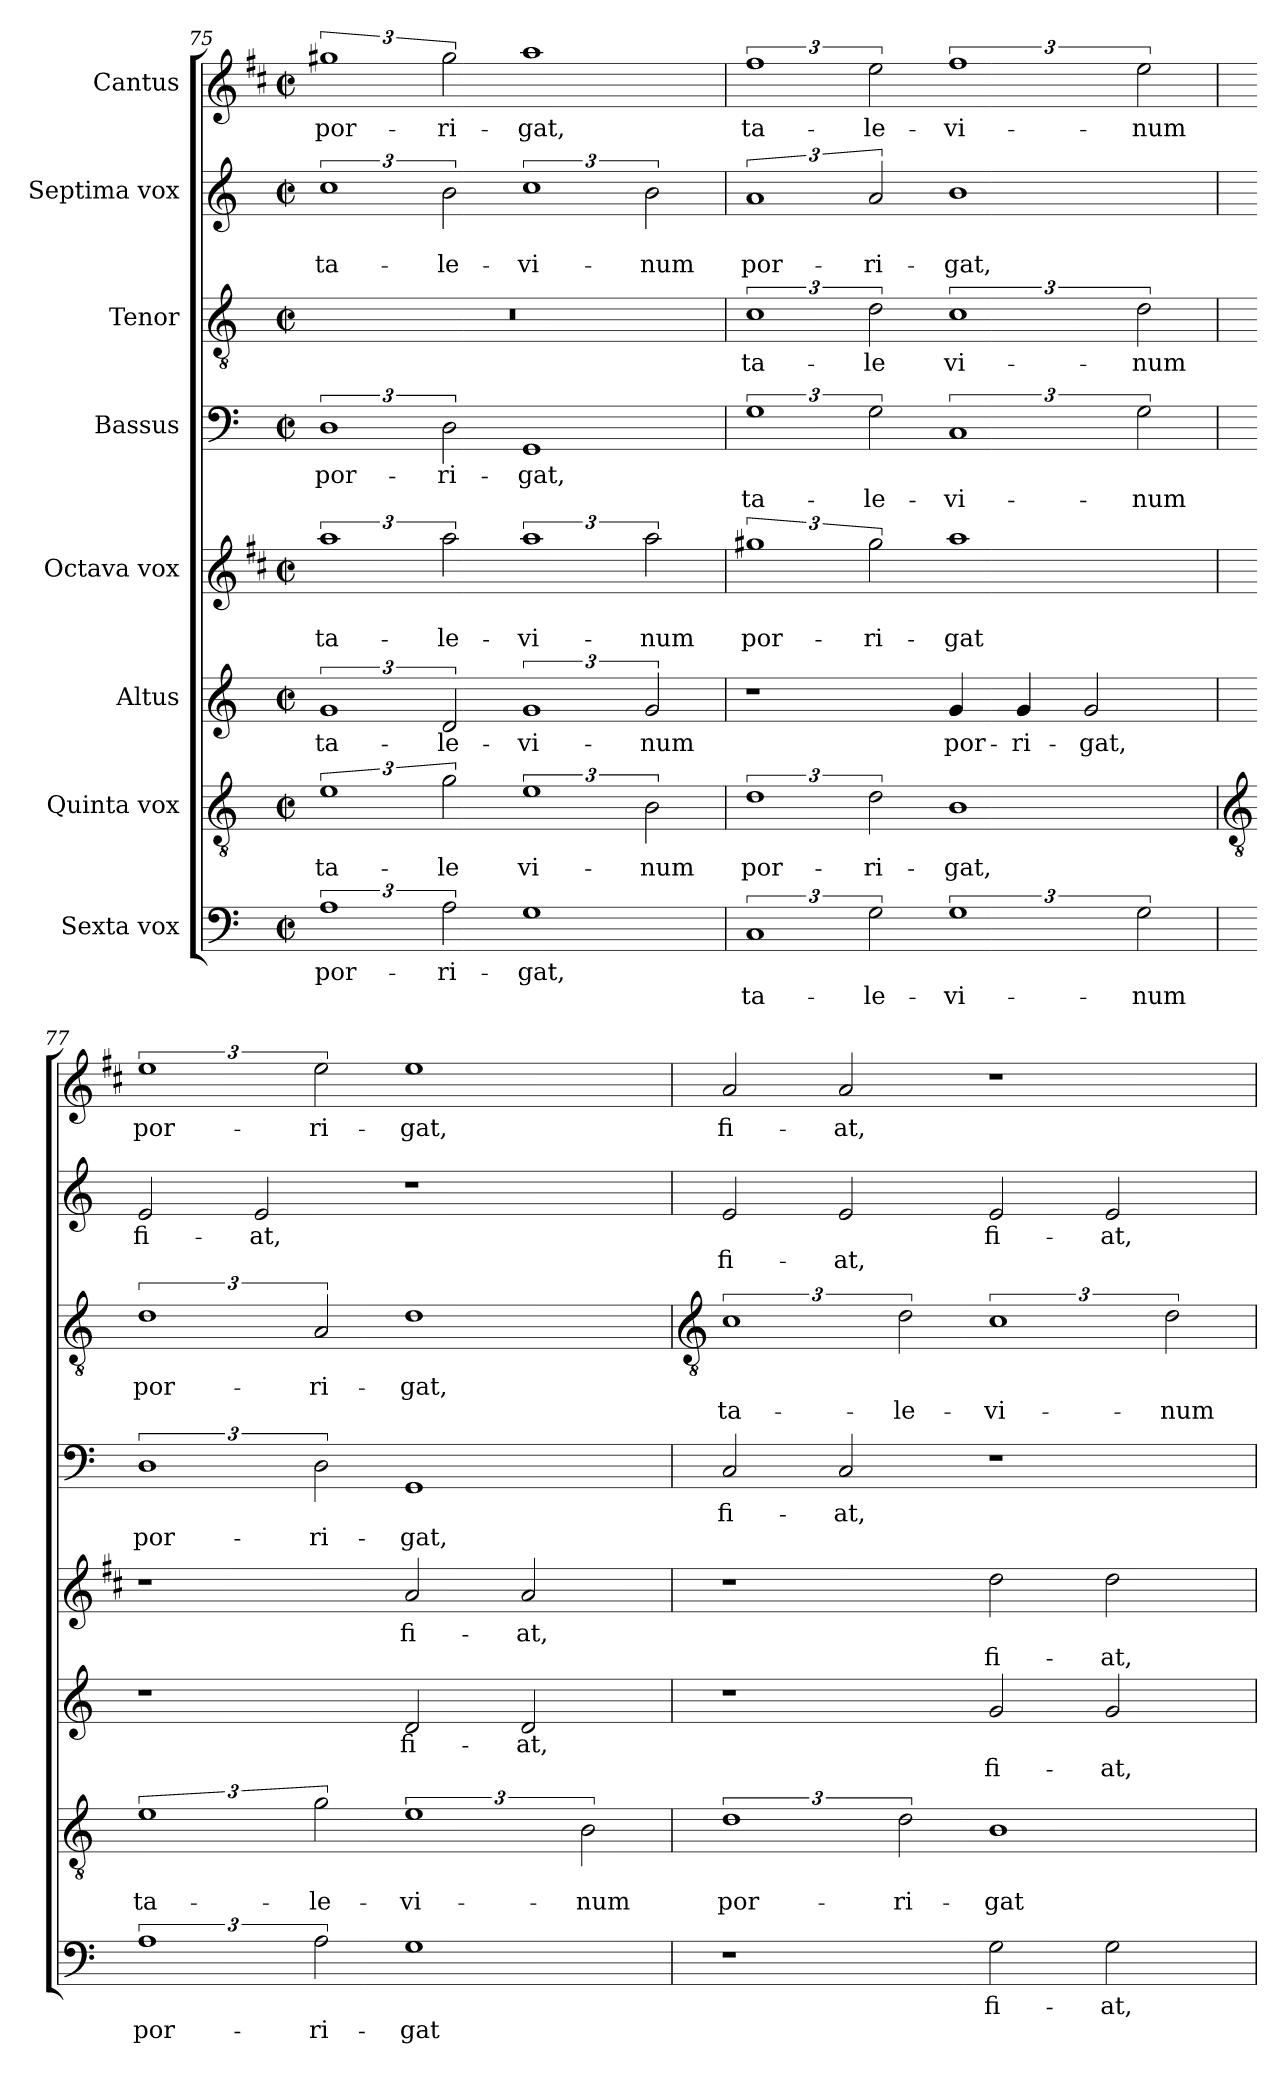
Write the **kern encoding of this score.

**kern	**text	**text	**kern	**text	**text	**kern	**text	**text	**kern	**text	**text	**kern	**text	**text	**kern	**text	**text	**kern	**text	**text	**kern	**text
*part8	*part8	*part8	*part7	*part7	*part7	*part6	*part6	*part6	*part5	*part5	*part5	*part4	*part4	*part4	*part3	*part3	*part3	*part2	*part2	*part2	*part1	*part1
*staff8	*staff8	*staff8	*staff7	*staff7	*staff7	*staff6	*staff6	*staff6	*staff5	*staff5	*staff5	*staff4	*staff4	*staff4	*staff3	*staff3	*staff3	*staff2	*staff2	*staff2	*staff1	*staff1
*I"Sexta vox	*	*	*I"Quinta vox	*	*	*I"Altus	*	*	*I"Octava vox	*	*	*I"Bassus	*	*	*I"Tenor	*	*	*I"Septima vox	*	*	*I"Cantus	*
!!LO:LB:g=z
*clefF4	*	*	*clefGv2	*	*	*clefG2	*	*	*clefG2	*	*	*clefF4	*	*	*clefGv2	*	*	*clefG2	*	*	*clefG2	*
*	*	*	*	*	*	*	*	*	*ITrd1c2	*	*	*	*	*	*	*	*	*	*	*	*ITrd1c2	*
*k[]	*	*	*k[]	*	*	*k[]	*	*	*k[]	*	*	*k[]	*	*	*k[]	*	*	*k[]	*	*	*k[]	*
*C:	*	*	*C:	*	*	*C:	*	*	*C:	*	*	*C:	*	*	*C:	*	*	*C:	*	*	*C:	*
*M4/2	*	*	*M4/2	*	*	*M4/2	*	*	*M4/2	*	*	*M4/2	*	*	*M4/2	*	*	*M4/2	*	*	*M4/2	*
*met(c|)	*	*	*met(c|)	*	*	*met(c|)	*	*	*met(c|)	*	*	*met(c|)	*	*	*met(c|)	*	*	*met(c|)	*	*	*met(c|)	*
=75	=75	=75	=75	=75	=75	=75	=75	=75	=75	=75	=75	=75	=75	=75	=75	=75	=75	=75	=75	=75	=75	=75
!	!LO:LY:b	!	!	!LO:LY:b	!	!	!LO:LY:b	!	!	!	!LO:LY:b	!	!LO:LY:b	!	!	!	!	!	!	!LO:LY:b	!	!LO:LY:b
3%2A	por-	.	3%2e	ta-	.	3%2g	ta-	.	3%2gg	.	ta-	3%2D	por-	.	0r	.	.	3%2cc	.	ta-	3%2ff#X	por-
!	!LO:LY:b	!	!	!LO:LY:b	!	!	!LO:LY:b	!	!	!	!LO:LY:b	!	!LO:LY:b	!	!	!	!	!	!	!LO:LY:b	!	!LO:LY:b
3A	-ri-	.	3g	-le	.	3d	-le-	.	3gg	.	-le-	3D	-ri-	.	.	.	.	3b	.	-le-	3ff#	-ri-
!	!LO:LY:b	!	!	!LO:LY:b	!	!	!LO:LY:b	!	!	!	!LO:LY:b	!	!LO:LY:b	!	!	!	!	!	!	!LO:LY:b	!	!LO:LY:b
1G	-gat,	.	3%2e	vi-	.	3%2g	-vi-	.	3%2gg	.	-vi-	1GG	-gat,	.	.	.	.	3%2cc	.	-vi-	1gg	-gat,
!	!	!	!	!LO:LY:b	!	!	!LO:LY:b	!	!	!	!LO:LY:b	!	!	!	!	!	!	!	!	!LO:LY:b	!	!
.	.	.	3B	-num	.	3g	-num	.	3gg	.	-num	.	.	.	.	.	.	3b	.	-num	.	.
!!LO:LB:g=z
=76	=76	=76	=76	=76	=76	=76	=76	=76	=76	=76	=76	=76	=76	=76	=76	=76	=76	=76	=76	=76	=76	=76
!	!	!LO:LY:b	!	!LO:LY:b	!	!	!	!	!	!	!LO:LY:b	!	!	!LO:LY:b	!	!LO:LY:b	!	!	!	!LO:LY:b	!	!LO:LY:b
3%2C	.	ta-	3%2d	por-	.	1r	.	.	3%2ff#X	.	por-	3%2G	.	ta-	3%2c	ta-	.	3%2a	.	por-	3%2ee	ta-
!	!	!LO:LY:b	!	!LO:LY:b	!	!	!	!	!	!	!LO:LY:b	!	!	!LO:LY:b	!	!LO:LY:b	!	!	!	!LO:LY:b	!	!LO:LY:b
3G	.	-le-	3d	-ri-	.	.	.	.	3ff#	.	-ri-	3G	.	-le-	3d	-le	.	3a	.	-ri-	3dd	-le-
!	!	!LO:LY:b	!	!LO:LY:b	!	!	!LO:LY:b	!	!	!	!LO:LY:b	!	!	!LO:LY:b	!	!LO:LY:b	!	!	!	!LO:LY:b	!	!LO:LY:b
3%2G	.	-vi-	1B	-gat,	.	4g	por-	.	1gg	.	-gat	3%2C	.	-vi-	3%2c	vi-	.	1b	.	-gat,	3%2ee	-vi-
!	!	!	!	!	!	!	!LO:LY:b	!	!	!	!	!	!	!	!	!	!	!	!	!	!	!
.	.	.	.	.	.	4g	-ri-	.	.	.	.	.	.	.	.	.	.	.	.	.	.	.
!	!	!	!	!	!	!	!LO:LY:b	!	!	!	!	!	!	!	!	!	!	!	!	!	!	!
.	.	.	.	.	.	2g	-gat,	.	.	.	.	.	.	.	.	.	.	.	.	.	.	.
!	!	!LO:LY:b	!	!	!	!	!	!	!	!	!	!	!	!LO:LY:b	!	!LO:LY:b	!	!	!	!	!	!LO:LY:b
3G	.	-num	.	.	.	.	.	.	.	.	.	3G	.	-num	3d	-num	.	.	.	.	3dd	-num
!!LO:LB:g=z
=77	=77	=77	=77	=77	=77	=77	=77	=77	=77	=77	=77	=77	=77	=77	=77	=77	=77	=77	=77	=77	=77	=77
*	*	*	*clefGv2	*	*	*	*	*	*	*	*	*	*	*	*	*	*	*	*	*	*	*
!	!	!LO:LY:b	!	!	!LO:LY:b	!	!	!	!	!	!	!	!	!LO:LY:b	!	!LO:LY:b	!	!	!LO:LY:b	!	!	!LO:LY:b
3%2A	.	por-	3%2e	.	ta-	1r	.	.	1r	.	.	3%2D	.	por-	3%2d	por-	.	2e	fi-	.	3%2dd	por-
!	!	!	!	!	!	!	!	!	!	!	!	!	!	!	!	!	!	!	!LO:LY:b	!	!	!
.	.	.	.	.	.	.	.	.	.	.	.	.	.	.	.	.	.	2e	-at,	.	.	.
!	!	!LO:LY:b	!	!	!LO:LY:b	!	!	!	!	!	!	!	!	!LO:LY:b	!	!LO:LY:b	!	!	!	!	!	!LO:LY:b
3A	.	-ri-	3g	.	-le-	.	.	.	.	.	.	3D	.	-ri-	3A	-ri-	.	.	.	.	3dd	-ri-
!	!	!LO:LY:b	!	!	!LO:LY:b	!	!LO:LY:b	!	!	!LO:LY:b	!	!	!	!LO:LY:b	!	!LO:LY:b	!	!	!	!	!	!LO:LY:b
1G	.	-gat	3%2e	.	-vi-	2d	fi-	.	2g	fi-	.	1GG	.	-gat,	1d	-gat,	.	1r	.	.	1dd	-gat,
!	!	!	!	!	!	!	!LO:LY:b	!	!	!LO:LY:b	!	!	!	!	!	!	!	!	!	!	!	!
.	.	.	.	.	.	2d	-at,	.	2g	-at,	.	.	.	.	.	.	.	.	.	.	.	.
!	!	!	!	!	!LO:LY:b	!	!	!	!	!	!	!	!	!	!	!	!	!	!	!	!	!
.	.	.	3B	.	-num	.	.	.	.	.	.	.	.	.	.	.	.	.	.	.	.	.
!!LO:LB:g=z
=78	=78	=78	=78	=78	=78	=78	=78	=78	=78	=78	=78	=78	=78	=78	=78	=78	=78	=78	=78	=78	=78	=78
*	*	*	*	*	*	*	*	*	*	*	*	*	*	*	*clefGv2	*	*	*	*	*	*	*
!	!	!	!	!	!LO:LY:b	!	!	!	!	!	!	!	!LO:LY:b	!	!	!	!LO:LY:b	!	!	!LO:LY:b	!	!LO:LY:b
1r	.	.	3%2d	.	por-	1r	.	.	1r	.	.	2C	fi-	.	3%2c	.	ta-	2e	.	fi-	2g	fi-
!	!	!	!	!	!	!	!	!	!	!	!	!	!LO:LY:b	!	!	!	!	!	!	!LO:LY:b	!	!LO:LY:b
.	.	.	.	.	.	.	.	.	.	.	.	2C	-at,	.	.	.	.	2e	.	-at,	2g	-at,
!	!	!	!	!	!LO:LY:b	!	!	!	!	!	!	!	!	!	!	!	!LO:LY:b	!	!	!	!	!
.	.	.	3d	.	-ri-	.	.	.	.	.	.	.	.	.	3d	.	-le-	.	.	.	.	.
!	!LO:LY:b	!	!	!	!LO:LY:b	!	!	!LO:LY:b	!	!	!LO:LY:b	!	!	!	!	!	!LO:LY:b	!	!LO:LY:b	!	!	!
2G	fi-	.	1B	.	-gat	2g	.	fi-	2cc	.	fi-	1r	.	.	3%2c	.	-vi-	2e	fi-	.	1r	.
!	!LO:LY:b	!	!	!	!	!	!	!LO:LY:b	!	!	!LO:LY:b	!	!	!	!	!	!	!	!LO:LY:b	!	!	!
2G	-at,	.	.	.	.	2g	.	-at,	2cc	.	-at,	.	.	.	.	.	.	2e	-at,	.	.	.
!	!	!	!	!	!	!	!	!	!	!	!	!	!	!	!	!	!LO:LY:b	!	!	!	!	!
.	.	.	.	.	.	.	.	.	.	.	.	.	.	.	3d	.	-num	.	.	.	.	.
=	=	=	=	=	=	=	=	=	=	=	=	=	=	=	=	=	=	=	=	=	=	=
*-	*-	*-	*-	*-	*-	*-	*-	*-	*-	*-	*-	*-	*-	*-	*-	*-	*-	*-	*-	*-	*-	*-
